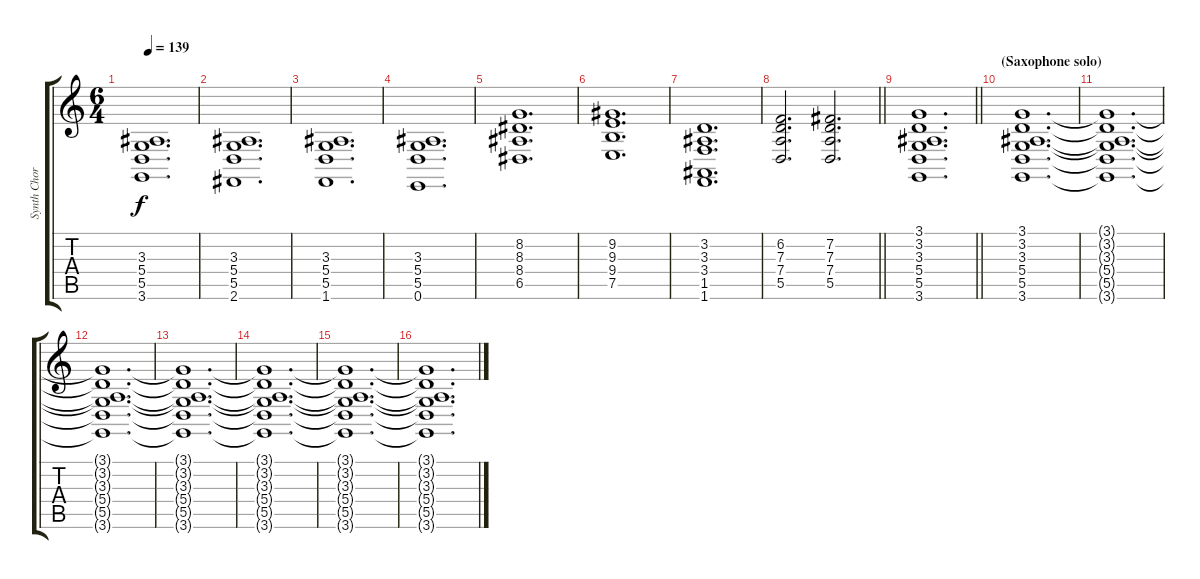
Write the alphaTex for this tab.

\track ("Synth Chords (Rick Wright)" "Synth Chor") {instrument stringensemble1}
\staff {score tabs}
\tuning (E4 B3 G3 D3 A2 E2) {hide}
\ts (6 4)
\tempo 139
\clef g2
\ks c
(3.3 5.4 5.5 3.6).1{d dy f} |
(3.3 5.4 5.5 2.6).1{d} |
(3.3 5.4 5.5 1.6).1{d} |
(3.3 5.4 5.5 0.6).1{d} |
(8.2 8.3 8.4 6.5).1{d} |
(9.2 9.3 9.4 7.5).1{d} |
(3.2 3.3 3.4 1.5 1.6).1{d} |
\barLineRight lightlight
(6.2 7.3 7.4 5.5).2{d} (7.2 7.3 7.4 5.5).2{d} |
\barLineRight lightlight
(3.1 3.2 3.3 5.4 5.5 3.6).1{d} |
\section ("" "(Saxophone solo)")
(3.1 3.2 3.3 5.4 5.5 3.6).1{d} |
(3.1{t} 3.2{t} 3.3{t} 5.4{t} 5.5{t} 3.6{t}).1{d} |
(3.1{t} 3.2{t} 3.3{t} 5.4{t} 5.5{t} 3.6{t}).1{d} |
(3.1{t} 3.2{t} 3.3{t} 5.4{t} 5.5{t} 3.6{t}).1{d} |
(3.1{t} 3.2{t} 3.3{t} 5.4{t} 5.5{t} 3.6{t}).1{d} |
(3.1{t} 3.2{t} 3.3{t} 5.4{t} 5.5{t} 3.6{t}).1{d} |
(3.1{t} 3.2{t} 3.3{t} 5.4{t} 5.5{t} 3.6{t}).1{d}
